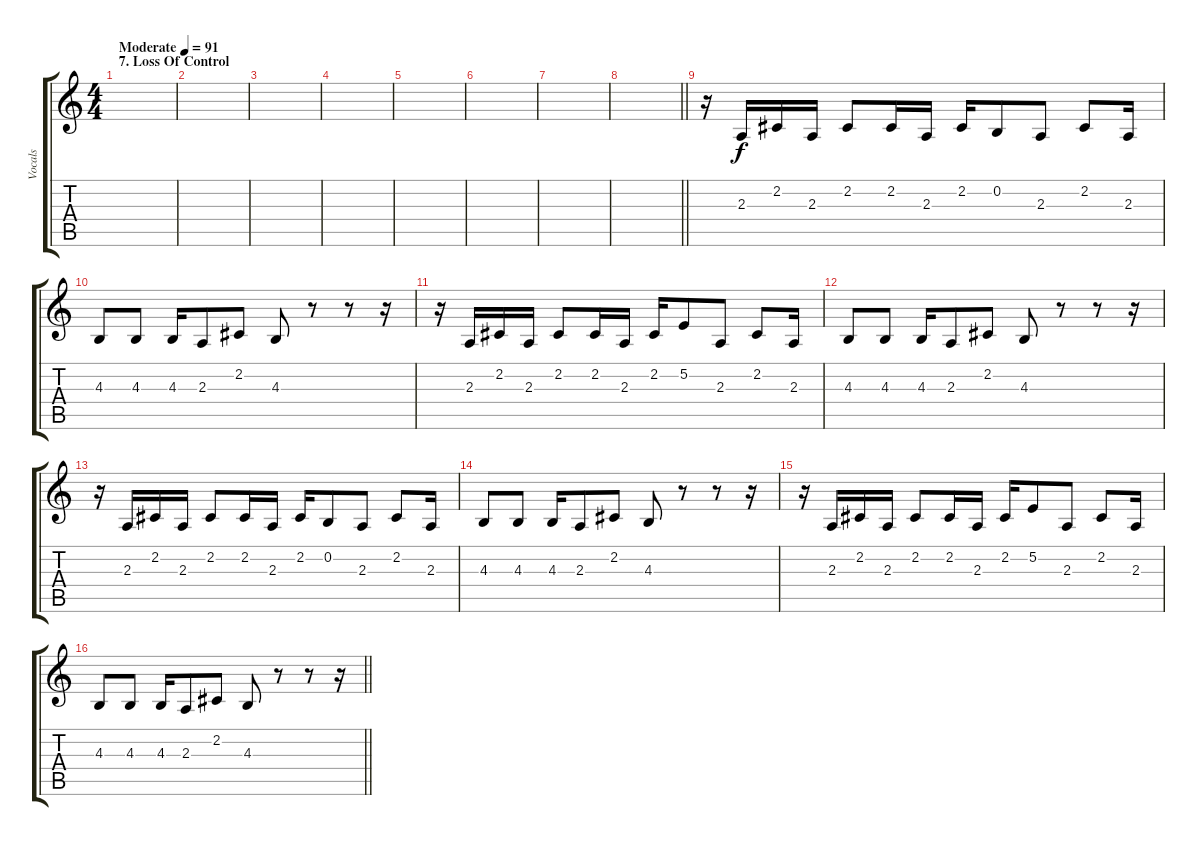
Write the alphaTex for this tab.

\track ("Vocals" "Vocals") {instrument clarinet}
\staff {score tabs}
\tuning (E4 B3 G3 D3 A2 E2) {hide}
\ts (4 4)
\section ("" "7. Loss Of Control")
\tempo (91 "Moderate")
\clef g2
\ks c
|
|
|
|
|
|
|
\barLineRight lightlight
|
r.16 2.3.16 2.2.16 2.3.16 2.2.8 2.2.16 2.3.16 2.2.16 0.2.8 2.3.8 2.2.8 2.3.16 |
4.3.8 4.3.8 4.3.16 2.3.8 2.2.8 4.3.8 r.8 r.8 r.16 |
r.16 2.3.16 2.2.16 2.3.16 2.2.8 2.2.16 2.3.16 2.2.16 5.2.8 2.3.8 2.2.8 2.3.16 |
4.3.8 4.3.8 4.3.16 2.3.8 2.2.8 4.3.8 r.8 r.8 r.16 |
r.16 2.3.16 2.2.16 2.3.16 2.2.8 2.2.16 2.3.16 2.2.16 0.2.8 2.3.8 2.2.8 2.3.16 |
4.3.8 4.3.8 4.3.16 2.3.8 2.2.8 4.3.8 r.8 r.8 r.16 |
r.16 2.3.16 2.2.16 2.3.16 2.2.8 2.2.16 2.3.16 2.2.16 5.2.8 2.3.8 2.2.8 2.3.16 |
\barLineRight lightlight
4.3.8 4.3.8 4.3.16 2.3.8 2.2.8 4.3.8 r.8 r.8 r.16
